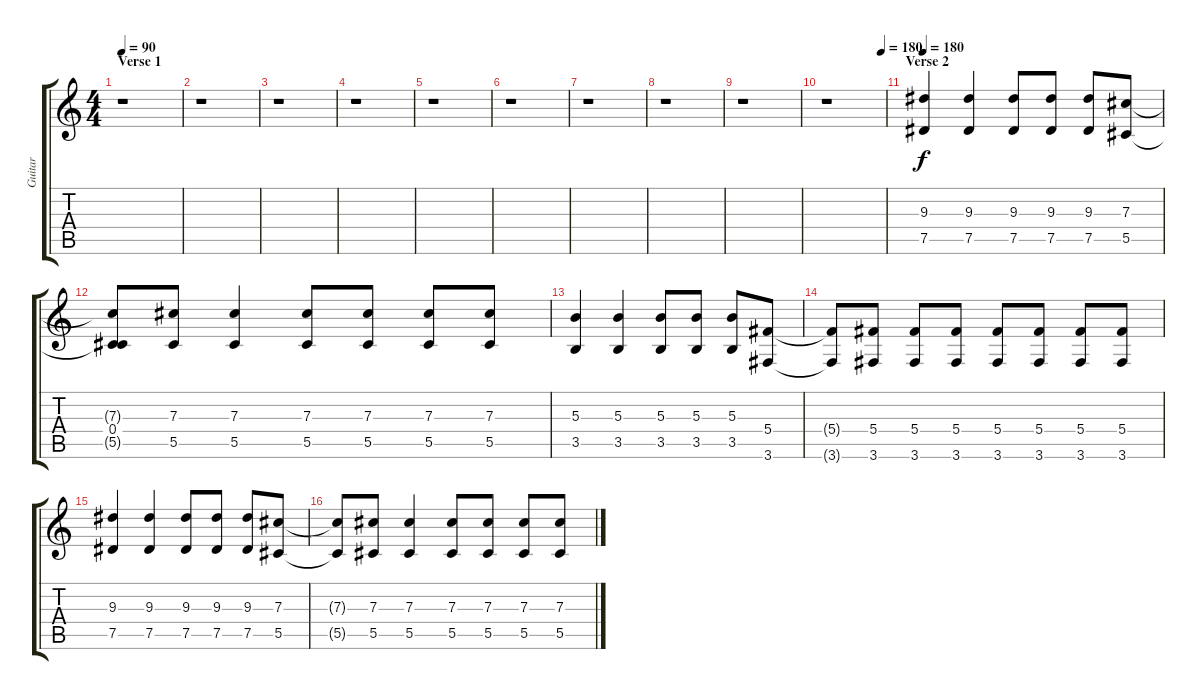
\track ("Guitar" "Guitar") {instrument overdrivenguitar}
\staff {score tabs}
\tuning (Eb4 Bb3 Gb3 Db3 Ab2 Eb2) {hide}
\ts (4 4)
\section ("" "Verse 1")
\tempo 90
\clef g2
\ks c
r.1{dy f} |
r.1 |
r.1 |
r.1 |
r.1 |
r.1 |
r.1 |
r.1 |
r.1 |
\tempo (180 0.9375)
r.1 |
\section ("" "Verse 2")
\tempo 180
(9.3 7.5).4 (9.3 7.5).4 (9.3 7.5).8 (9.3 7.5).8 (9.3 7.5).8 (7.3 5.5).8 |
(7.3{t} 0.4 5.5{t}).8 (7.3 5.5).8 (7.3 5.5).4 (7.3 5.5).8 (7.3 5.5).8 (7.3 5.5).8 (7.3 5.5).8 |
(5.3 3.5).4 (5.3 3.5).4 (5.3 3.5).8 (5.3 3.5).8 (5.3 3.5).8 (5.4 3.6).8 |
(5.4{t} 3.6{t}).8 (5.4 3.6).8 (5.4 3.6).8 (5.4 3.6).8 (5.4 3.6).8 (5.4 3.6).8 (5.4 3.6).8 (5.4 3.6).8 |
(9.3 7.5).4 (9.3 7.5).4 (9.3 7.5).8 (9.3 7.5).8 (9.3 7.5).8 (7.3 5.5).8 |
(7.3{t} 5.5{t}).8 (7.3 5.5).8 (7.3 5.5).4 (7.3 5.5).8 (7.3 5.5).8 (7.3 5.5).8 (7.3 5.5).8
